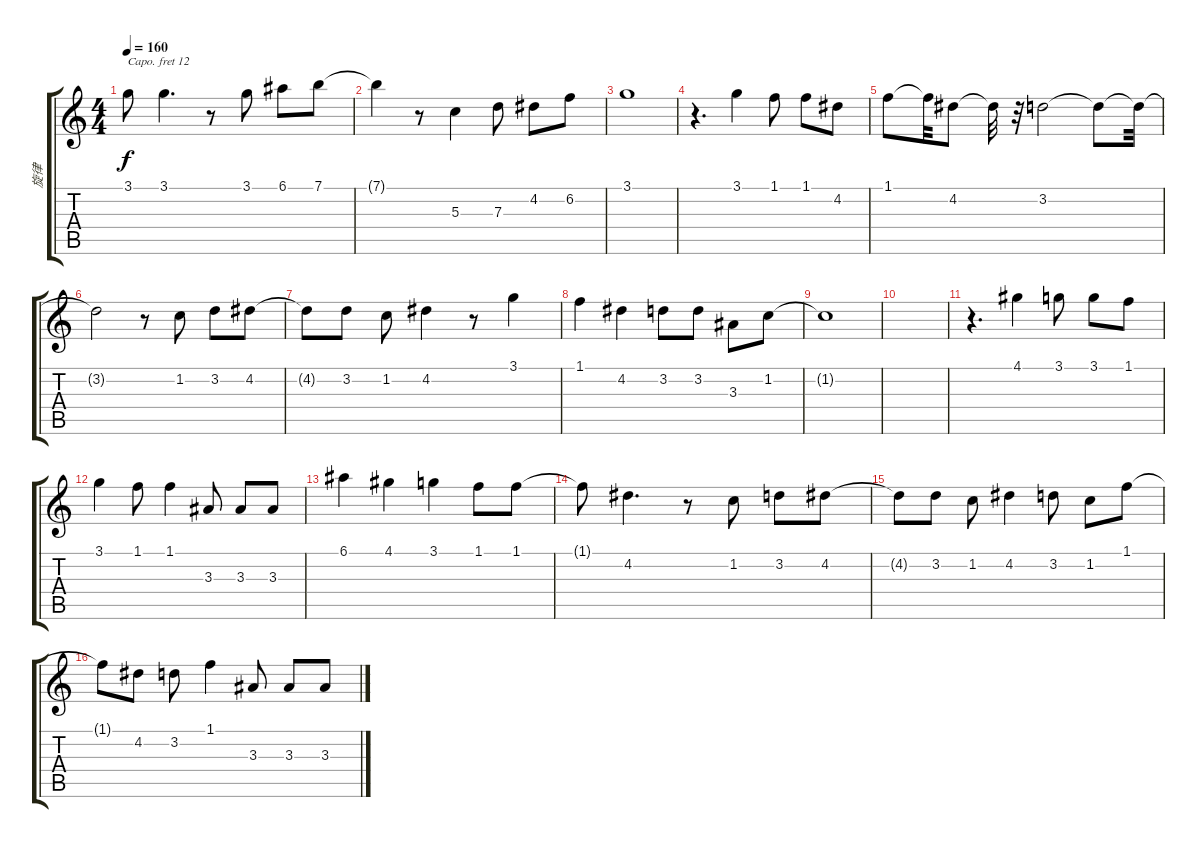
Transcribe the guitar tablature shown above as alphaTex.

\track ("旋律" "旋律") {instrument panflute}
\staff {score tabs}
\capo 12
\tuning (E4 B3 G3 D3 A2 E2) {hide}
\ts (4 4)
\tempo 160
\clef g2
\ks c
3.1{t}.8{dy f} 3.1.4{d} r.8 3.1.8 6.1.8 7.1.8 |
7.1{t}.4 r.8 5.3.4 7.3.8 4.2.8 6.2.8 |
3.1.1 |
r.4{d} 3.1.4 1.1.8 1.1.8 4.2.8 |
1.1.8 1.1{t}.32 4.2.8 4.2{t}.32 r.32 3.2.2 3.2{t}.8 3.2{t}.32 |
3.2{t}.2 r.8 1.2.8 3.2.8 4.2.8 |
4.2{t}.8 3.2.8 1.2.8 4.2.4 r.8 3.1.4 |
1.1.4 4.2.4 3.2.8 3.2.8 3.3.8 1.2.8 |
1.2{t}.1 |
|
r.4{d} 4.1.4 3.1.8 3.1.8 1.1.8 |
3.1.4 1.1.8 1.1.4 3.3.8 3.3.8 3.3.8 |
6.1.4 4.1.4 3.1.4 1.1.8 1.1.8 |
1.1{t}.8 4.2.4{d} r.8 1.2.8 3.2.8 4.2.8 |
4.2{t}.8 3.2.8 1.2.8 4.2.4 3.2.8 1.2.8 1.1.8 |
1.1{t}.8 4.2.8 3.2.8 1.1.4 3.3.8 3.3.8 3.3.8
